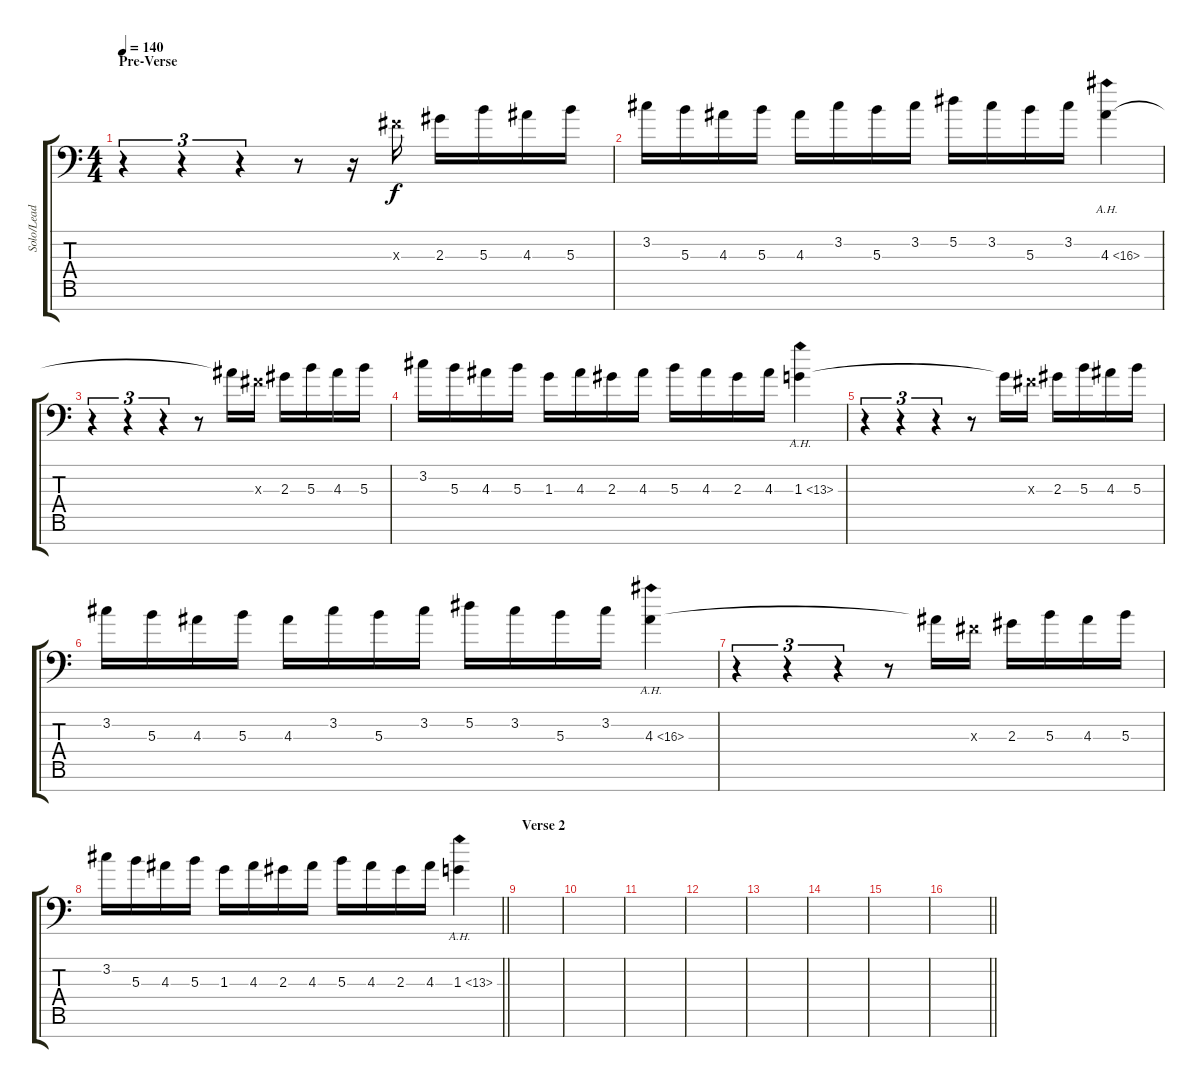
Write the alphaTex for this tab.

\track ("Solo/Lead" "Solo/Lead") {instrument overdrivenguitar}
\staff {score tabs}
\tuning (Eb4 Bb3 Gb3 Db3 Ab2 Eb2 Bb1) {hide}
\ts (4 4)
\section ("" "Pre-Verse")
\tempo 140
\clef f4
\ks c
r.4{tu (3 2) dy f} r.4{tu (3 2)} r.4{tu (3 2)} r.8 r.16 0.3{x}.16 2.3.16 5.3.16 4.3.16 5.3.16 |
3.2.16 5.3.16 4.3.16 5.3.16 4.3.16 3.2.16 5.3.16 3.2.16 5.2.16 3.2.16 5.3.16 3.2.16 4.3{ah 12}.4 |
r.4{tu (3 2)} r.4{tu (3 2)} r.4{tu (3 2)} r.8 4.3{t}.16 0.3{x}.16 2.3.16 5.3.16 4.3.16 5.3.16 |
3.2.16 5.3.16 4.3.16 5.3.16 1.3.16 4.3.16 2.3.16 4.3.16 5.3.16 4.3.16 2.3.16 4.3.16 1.3{ah 12}.4 |
r.4{tu (3 2)} r.4{tu (3 2)} r.4{tu (3 2)} r.8 1.3{t}.16 0.3{x}.16 2.3.16 5.3.16 4.3.16 5.3.16 |
3.2.16 5.3.16 4.3.16 5.3.16 4.3.16 3.2.16 5.3.16 3.2.16 5.2.16 3.2.16 5.3.16 3.2.16 4.3{ah 12}.4 |
r.4{tu (3 2)} r.4{tu (3 2)} r.4{tu (3 2)} r.8 4.3{t}.16 0.3{x}.16 2.3.16 5.3.16 4.3.16 5.3.16 |
\barLineRight lightlight
3.2.16 5.3.16 4.3.16 5.3.16 1.3.16 4.3.16 2.3.16 4.3.16 5.3.16 4.3.16 2.3.16 4.3.16 1.3{ah 12}.4 |
\section ("" "Verse 2")
|
|
|
|
|
|
|
\barLineRight lightlight
